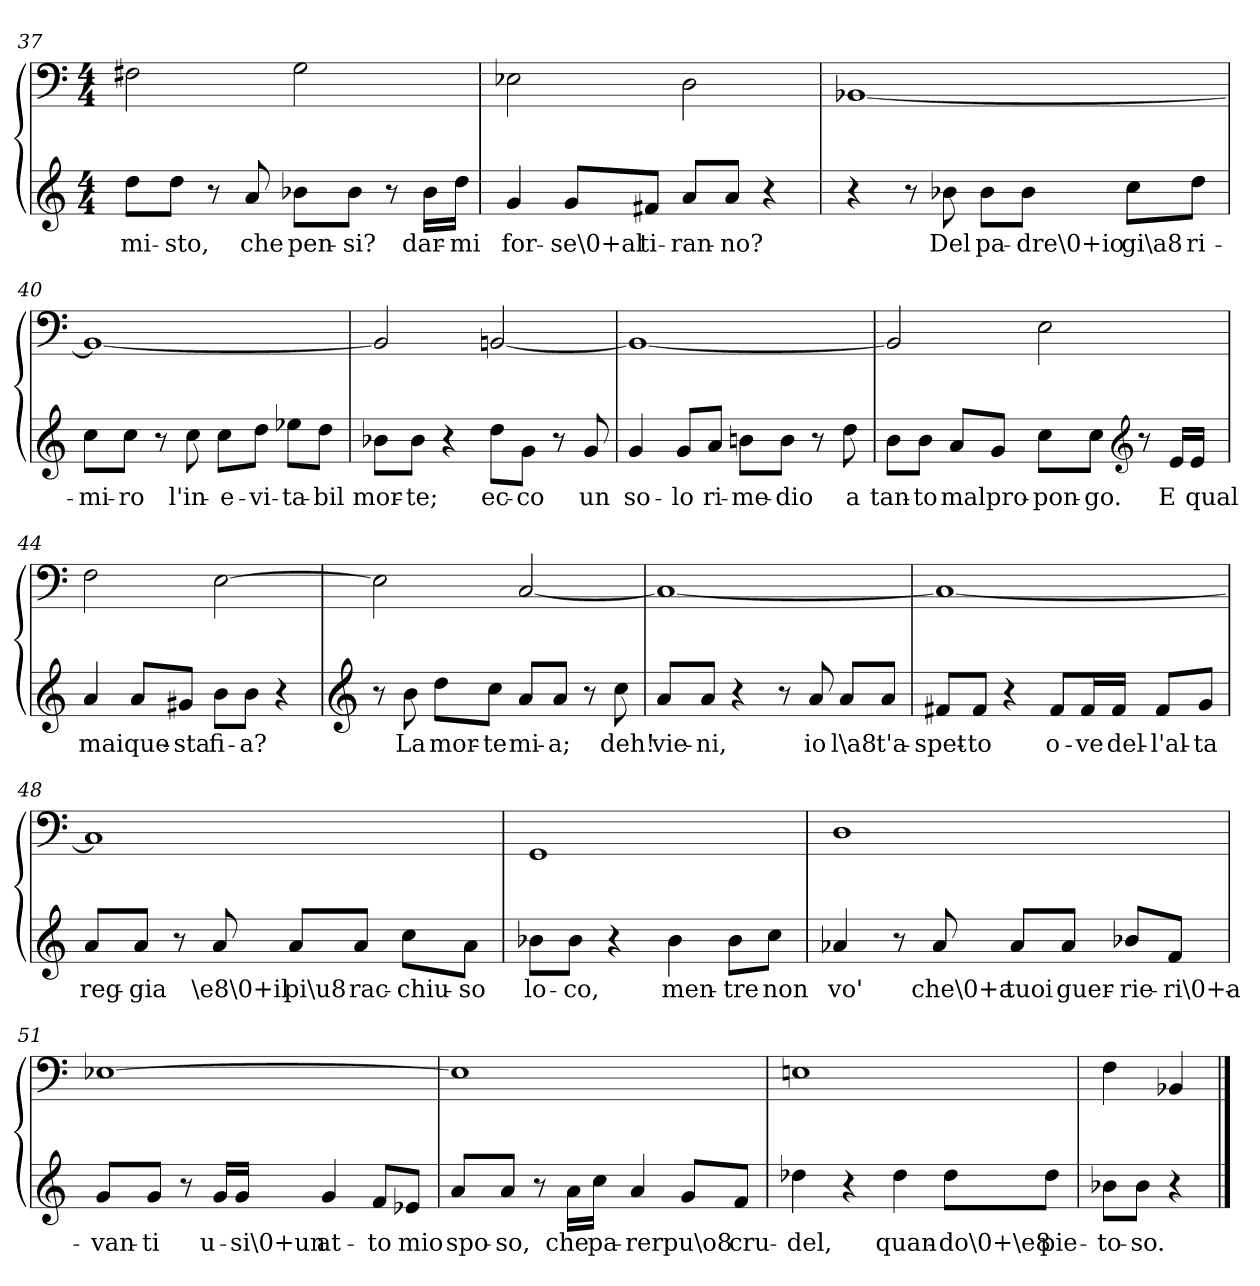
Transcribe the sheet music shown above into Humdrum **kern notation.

**kern	**text	**kern
*part1	*part1	*part1
*staff2	*staff2	*staff1
*clefG2	*	*clefF4
*k[]	*	*k[]
*C:	*	*C:
*M4/4	*	*M4/4
=37	=37	=37
8dd\L	-mi-	2F#X\
8dd\J	-sto,	.
8r	.	.
8a/	che	.
8b-X\L	pen-	2G\
8b-\J	-si?	.
8r	.	.
16b-\LL	dar-	.
16dd\JJ	-mi	.
=38	=38	=38
4g/	for-	2E-X\
8g/L	-se\0+al	.
8f#X/J	ti-	.
8a/L	-ran-	2D\
8a/J	-no?	.
4r	.	.
=39	=39	=39
4r	.	[1BB-X/
8r	.	.
8b-X\	Del	.
8b-\L	pa-	.
8b-\J	-dre\0+io	.
8cc\L	gi\a8	.
8dd\J	ri-	.
=40	=40	=40
8cc\L	-mi-	1BB-/_
8cc\J	-ro	.
8r	.	.
8cc\	l'in-	.
8cc\L	-e-	.
8dd\J	-vi-	.
8ee-X\L	-ta-	.
8dd\J	-bil	.
=41	=41	=41
8b-X\L	mor-	2BB-/]
8b-\J	-te;	.
4r	.	.
8dd\L	ec-	[2BBn/
8g\J	-co	.
8r	.	.
8g/	un	.
=42	=42	=42
4g/	so-	1BB/_
8g/L	-lo	.
8a/J	ri-	.
8bn\L	-me-	.
8b\J	-dio	.
8r	.	.
8dd\	a	.
=43	=43	=43
8b\L	tan-	2BB/]
8b\J	-to	.
8a/L	mal	.
8g/J	pro-	.
8cc\L	-pon-	2E\
8cc\J	-go.	.
*clefG2	*	*
8r	.	.
16e/LL	E	.
16e/JJ	qual	.
=44	=44	=44
4a/	mai	2F\
8a/L	que-	.
8g#X/J	-sta	.
8b\L	fi-	[2E\
8b\J	-a?	.
4r	.	.
=45	=45	=45
*clefG2	*	*
8r	.	2E\]
8b\	La	.
8dd\L	mor-	.
8cc\J	-te	.
8a/L	mi-	[2C/
8a/J	-a;	.
8r	.	.
8cc\	deh!	.
=46	=46	=46
8a/L	vie-	1C/_
8a/J	-ni,	.
4r	.	.
8r	.	.
8a/	io	.
8a/L	l\a8	.
8a/J	t'a-	.
=47	=47	=47
8f#X/L	-spet-	1C/_
8f#/J	-to	.
4r	.	.
8f#/L	o-	.
16f#/L	-ve	.
16f#/JJ	del-	.
8f#/L	-l'al-	.
8g/J	-ta	.
=48	=48	=48
8a/L	reg-	1C/]
8a/J	-gia	.
8r	.	.
8a/	\e8\0+il	.
8a/L	pi\u8	.
8a/J	rac-	.
8cc\L	-chiu-	.
8a\J	-so	.
=49	=49	=49
8b-X\L	lo-	1GG/
8b-\J	-co,	.
4r	.	.
4b-\	men-	.
8b-\L	-tre	.
8cc\J	non	.
=50	=50	=50
4a-X/	vo'	1D\
8r	.	.
8a-/	che\0+a	.
8a-/L	tuoi	.
8a-/J	guer-	.
8b-X/L	-rie-	.
8f/J	-ri\0+a-	.
=51	=51	=51
8g/L	-van-	[1E-X\
8g/J	-ti	.
8r	.	.
16g/LL	u-	.
16g/JJ	-si\0+un	.
4g/	at-	.
8f/L	-to	.
8e-X/J	mio	.
=52	=52	=52
8a/L	spo-	1E-\]
8a/J	-so,	.
8r	.	.
16a\LL	che	.
16cc\JJ	pa-	.
4a/	-rer	.
8g/L	pu\o8	.
8f/J	cru-	.
=53	=53	=53
4dd-X\	-del,	1En\
4r	.	.
4dd-\	quan-	.
8dd-\L	-do\0+\e8	.
8dd-\J	pie-	.
=54	=54	=54
8b-X\L	-to-	4F\
8b-\J	-so.	.
4r	.	4BB-X/
==	==	==
*-	*-	*-
